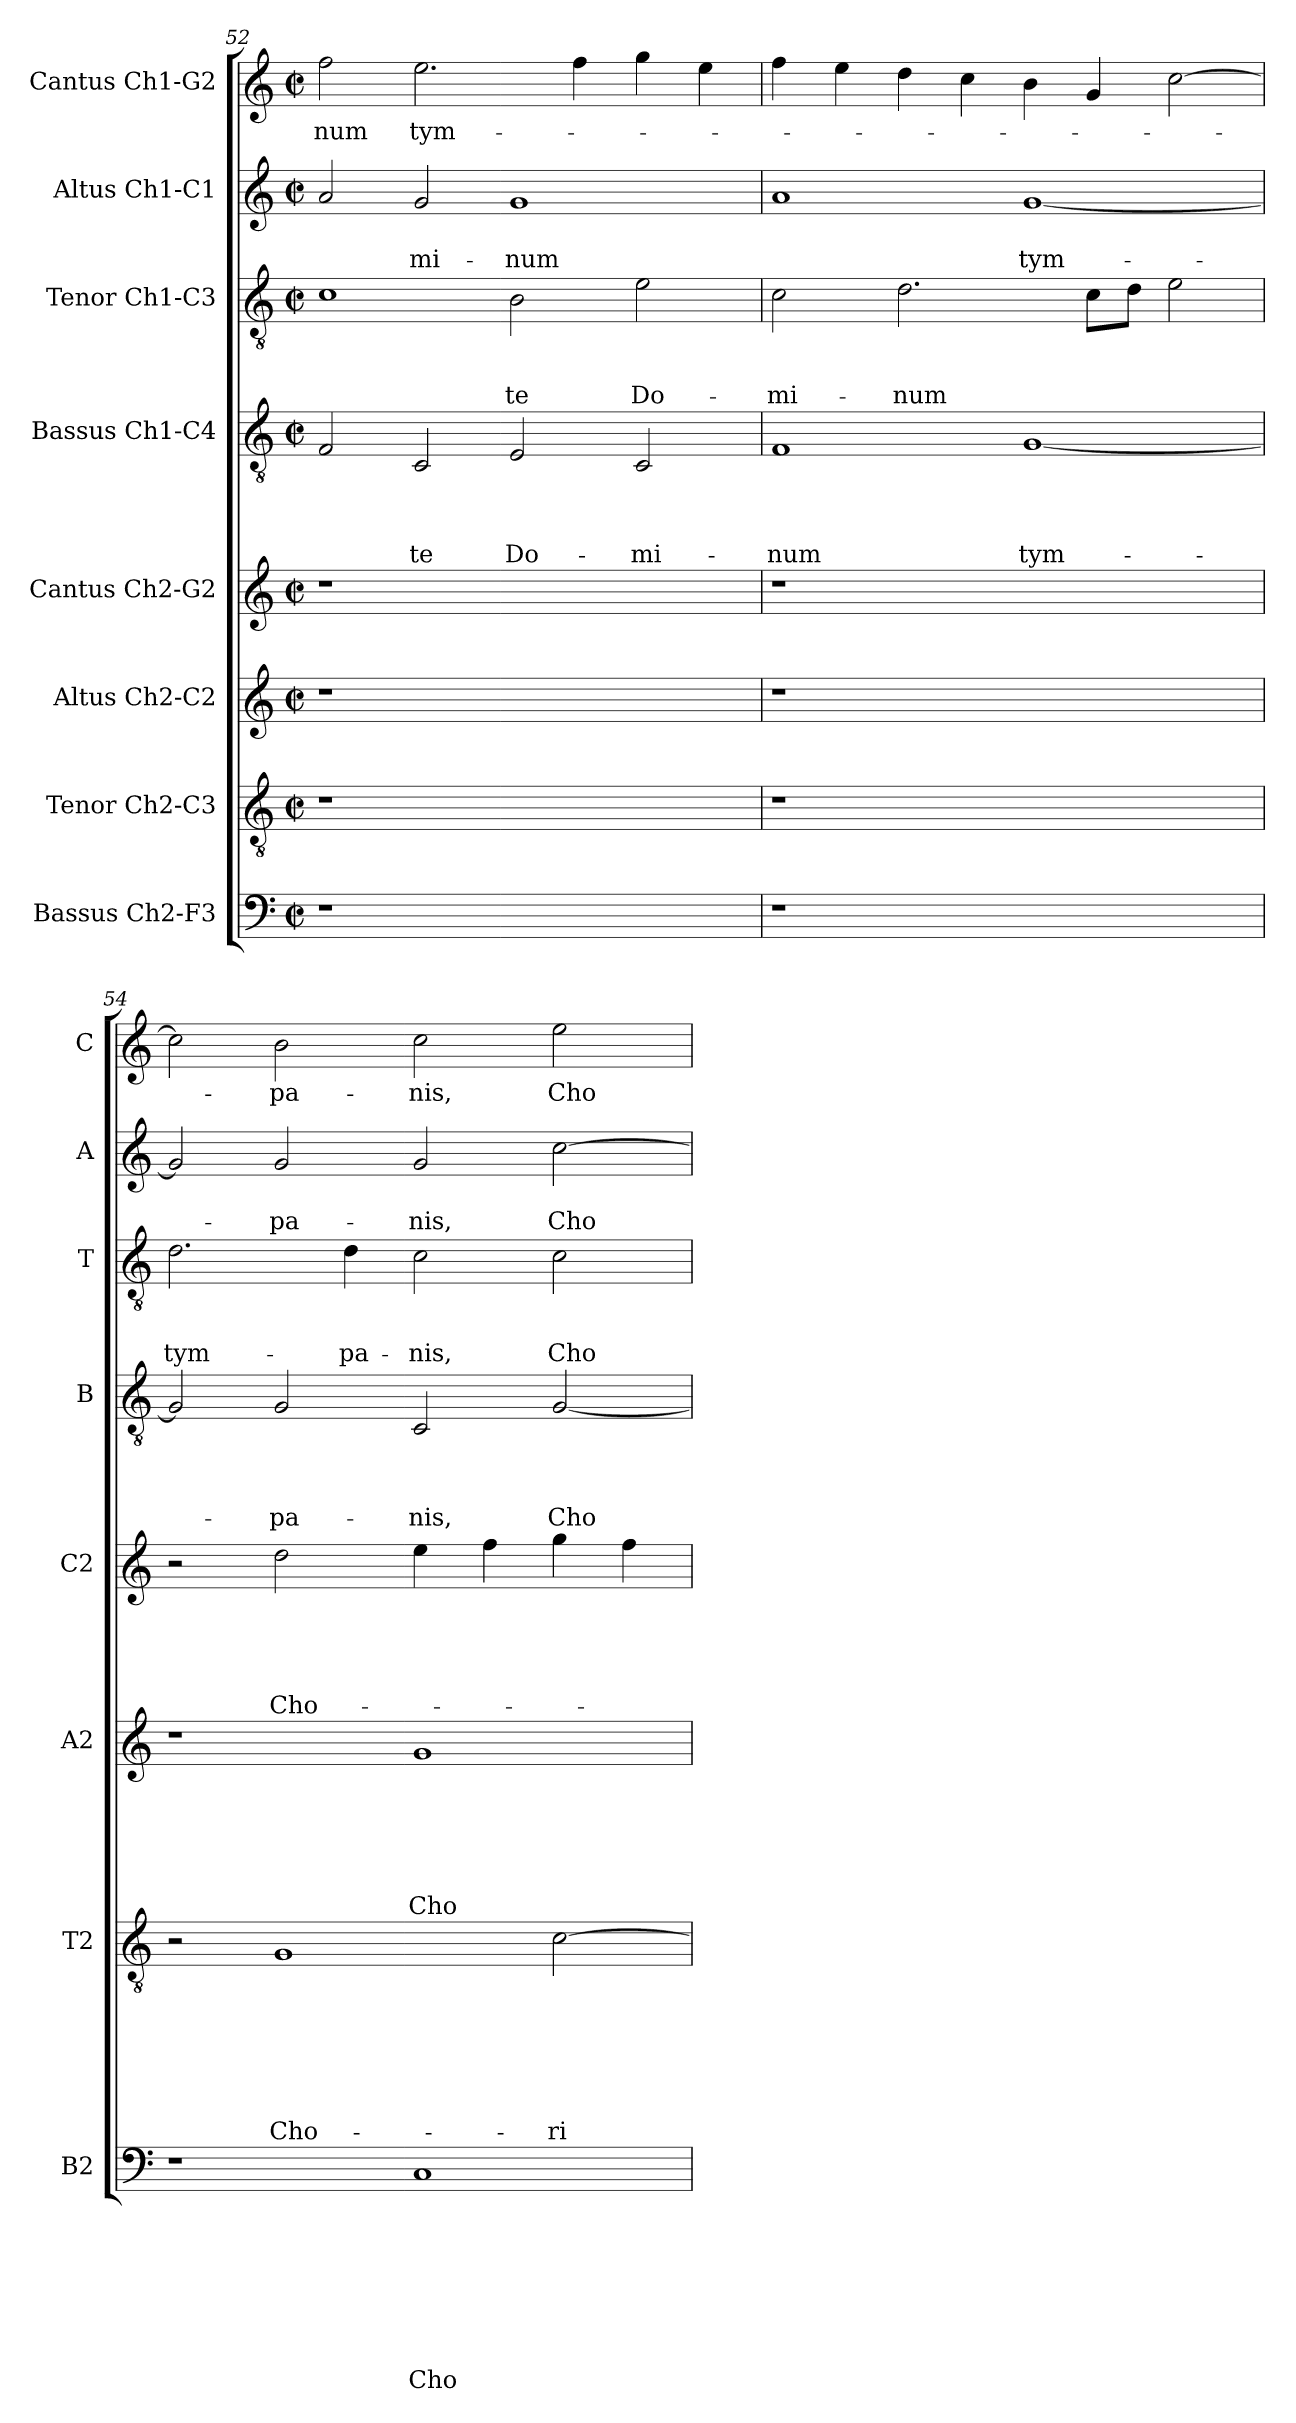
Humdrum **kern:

**kern	**text	**text	**text	**text	**text	**text	**text	**text	**kern	**text	**text	**text	**text	**text	**text	**text	**kern	**text	**text	**text	**text	**text	**text	**kern	**text	**text	**text	**text	**text	**kern	**text	**text	**text	**text	**kern	**text	**text	**text	**kern	**text	**text	**kern	**text
*part8	*part8	*part8	*part8	*part8	*part8	*part8	*part8	*part8	*part7	*part7	*part7	*part7	*part7	*part7	*part7	*part7	*part6	*part6	*part6	*part6	*part6	*part6	*part6	*part5	*part5	*part5	*part5	*part5	*part5	*part4	*part4	*part4	*part4	*part4	*part3	*part3	*part3	*part3	*part2	*part2	*part2	*part1	*part1
*staff8	*staff8	*staff8	*staff8	*staff8	*staff8	*staff8	*staff8	*staff8	*staff7	*staff7	*staff7	*staff7	*staff7	*staff7	*staff7	*staff7	*staff6	*staff6	*staff6	*staff6	*staff6	*staff6	*staff6	*staff5	*staff5	*staff5	*staff5	*staff5	*staff5	*staff4	*staff4	*staff4	*staff4	*staff4	*staff3	*staff3	*staff3	*staff3	*staff2	*staff2	*staff2	*staff1	*staff1
*I"Bassus Ch2-F3	*	*	*	*	*	*	*	*	*I"Tenor Ch2-C3	*	*	*	*	*	*	*	*I"Altus Ch2-C2	*	*	*	*	*	*	*I"Cantus Ch2-G2	*	*	*	*	*	*I"Bassus Ch1-C4	*	*	*	*	*I"Tenor Ch1-C3	*	*	*	*I"Altus Ch1-C1	*	*	*I"Cantus Ch1-G2	*
*I'B2	*	*	*	*	*	*	*	*	*I'T2	*	*	*	*	*	*	*	*I'A2	*	*	*	*	*	*	*I'C2	*	*	*	*	*	*I'B	*	*	*	*	*I'T	*	*	*	*I'A	*	*	*I'C	*
*clefF4	*	*	*	*	*	*	*	*	*clefGv2	*	*	*	*	*	*	*	*clefG2	*	*	*	*	*	*	*clefG2	*	*	*	*	*	*clefGv2	*	*	*	*	*clefGv2	*	*	*	*clefG2	*	*	*clefG2	*
*k[]	*	*	*	*	*	*	*	*	*k[]	*	*	*	*	*	*	*	*k[]	*	*	*	*	*	*	*k[]	*	*	*	*	*	*k[]	*	*	*	*	*k[]	*	*	*	*k[]	*	*	*k[]	*
*C:	*	*	*	*	*	*	*	*	*C:	*	*	*	*	*	*	*	*C:	*	*	*	*	*	*	*C:	*	*	*	*	*	*C:	*	*	*	*	*C:	*	*	*	*C:	*	*	*C:	*
*M2/2	*	*	*	*	*	*	*	*	*M2/2	*	*	*	*	*	*	*	*M2/2	*	*	*	*	*	*	*M2/2	*	*	*	*	*	*M2/2	*	*	*	*	*M2/2	*	*	*	*M2/2	*	*	*M2/2	*
*met(c|)	*	*	*	*	*	*	*	*	*met(c|)	*	*	*	*	*	*	*	*met(c|)	*	*	*	*	*	*	*met(c|)	*	*	*	*	*	*met(c|)	*	*	*	*	*met(c|)	*	*	*	*met(c|)	*	*	*met(c|)	*
=52	=52	=52	=52	=52	=52	=52	=52	=52	=52	=52	=52	=52	=52	=52	=52	=52	=52	=52	=52	=52	=52	=52	=52	=52	=52	=52	=52	=52	=52	=52	=52	=52	=52	=52	=52	=52	=52	=52	=52	=52	=52	=52	=52
!	!	!	!	!	!	!	!	!	!	!	!	!	!	!	!	!	!	!	!	!	!	!	!	!	!	!	!	!	!	!	!	!	!	!	!	!	!	!	!	!	!	!	!LO:LY:b
1r	.	.	.	.	.	.	.	.	1r	.	.	.	.	.	.	.	1r	.	.	.	.	.	.	1r	.	.	.	.	.	2F/	.	.	.	.	1c	.	.	.	2a/	.	.	2ff\	-num
!	!	!	!	!	!	!	!	!	!	!	!	!	!	!	!	!	!	!	!	!	!	!	!	!	!	!	!	!	!	!	!	!	!	!LO:LY:b	!	!	!	!	!	!	!LO:LY:b	!	!LO:LY:b
.	.	.	.	.	.	.	.	.	.	.	.	.	.	.	.	.	.	.	.	.	.	.	.	.	.	.	.	.	.	2C/	.	.	.	-te	.	.	.	.	2g/	.	-mi-	2.ee\	tym-
!	!	!	!	!	!	!	!	!	!	!	!	!	!	!	!	!	!	!	!	!	!	!	!	!	!	!	!	!	!	!	!	!	!	!LO:LY:b	!	!	!	!LO:LY:b	!	!	!LO:LY:b	!	!
1ryy	.	.	.	.	.	.	.	.	1ryy	.	.	.	.	.	.	.	1ryy	.	.	.	.	.	.	1ryy	.	.	.	.	.	2E/	.	.	.	Do-	2B\	.	.	-te	1g	.	-num	.	.
.	.	.	.	.	.	.	.	.	.	.	.	.	.	.	.	.	.	.	.	.	.	.	.	.	.	.	.	.	.	.	.	.	.	.	.	.	.	.	.	.	.	4ff\	.
!	!	!	!	!	!	!	!	!	!	!	!	!	!	!	!	!	!	!	!	!	!	!	!	!	!	!	!	!	!	!	!	!	!	!LO:LY:b	!	!	!	!LO:LY:b	!	!	!	!	!
.	.	.	.	.	.	.	.	.	.	.	.	.	.	.	.	.	.	.	.	.	.	.	.	.	.	.	.	.	.	2C/	.	.	.	-mi-	2e\	.	.	Do-	.	.	.	4gg\	.
.	.	.	.	.	.	.	.	.	.	.	.	.	.	.	.	.	.	.	.	.	.	.	.	.	.	.	.	.	.	.	.	.	.	.	.	.	.	.	.	.	.	4ee\	.
=53	=53	=53	=53	=53	=53	=53	=53	=53	=53	=53	=53	=53	=53	=53	=53	=53	=53	=53	=53	=53	=53	=53	=53	=53	=53	=53	=53	=53	=53	=53	=53	=53	=53	=53	=53	=53	=53	=53	=53	=53	=53	=53	=53
!	!	!	!	!	!	!	!	!	!	!	!	!	!	!	!	!	!	!	!	!	!	!	!	!	!	!	!	!	!	!	!	!	!	!LO:LY:b	!	!	!	!LO:LY:b	!	!	!	!	!
1r	.	.	.	.	.	.	.	.	1r	.	.	.	.	.	.	.	1r	.	.	.	.	.	.	1r	.	.	.	.	.	1F	.	.	.	-num	2c\	.	.	-mi-	1a	.	.	4ff\	.
.	.	.	.	.	.	.	.	.	.	.	.	.	.	.	.	.	.	.	.	.	.	.	.	.	.	.	.	.	.	.	.	.	.	.	.	.	.	.	.	.	.	4ee\	.
!	!	!	!	!	!	!	!	!	!	!	!	!	!	!	!	!	!	!	!	!	!	!	!	!	!	!	!	!	!	!	!	!	!	!	!	!	!	!LO:LY:b	!	!	!	!	!
.	.	.	.	.	.	.	.	.	.	.	.	.	.	.	.	.	.	.	.	.	.	.	.	.	.	.	.	.	.	.	.	.	.	.	2.d\	.	.	-num	.	.	.	4dd\	.
.	.	.	.	.	.	.	.	.	.	.	.	.	.	.	.	.	.	.	.	.	.	.	.	.	.	.	.	.	.	.	.	.	.	.	.	.	.	.	.	.	.	4cc\	.
!	!	!	!	!	!	!	!	!	!	!	!	!	!	!	!	!	!	!	!	!	!	!	!	!	!	!	!	!	!	!	!	!	!	!LO:LY:b	!	!	!	!	!	!	!LO:LY:b	!	!
1ryy	.	.	.	.	.	.	.	.	1ryy	.	.	.	.	.	.	.	1ryy	.	.	.	.	.	.	1ryy	.	.	.	.	.	[1G	.	.	.	tym-	.	.	.	.	[1g	.	tym-	4b\	.
.	.	.	.	.	.	.	.	.	.	.	.	.	.	.	.	.	.	.	.	.	.	.	.	.	.	.	.	.	.	.	.	.	.	.	8c\L	.	.	.	.	.	.	4g/	.
.	.	.	.	.	.	.	.	.	.	.	.	.	.	.	.	.	.	.	.	.	.	.	.	.	.	.	.	.	.	.	.	.	.	.	8d\J	.	.	.	.	.	.	.	.
.	.	.	.	.	.	.	.	.	.	.	.	.	.	.	.	.	.	.	.	.	.	.	.	.	.	.	.	.	.	.	.	.	.	.	2e\	.	.	.	.	.	.	[2cc\	.
=54	=54	=54	=54	=54	=54	=54	=54	=54	=54	=54	=54	=54	=54	=54	=54	=54	=54	=54	=54	=54	=54	=54	=54	=54	=54	=54	=54	=54	=54	=54	=54	=54	=54	=54	=54	=54	=54	=54	=54	=54	=54	=54	=54
!	!	!	!	!	!	!	!	!	!	!	!	!	!	!	!	!	!	!	!	!	!	!	!	!	!	!	!	!	!	!	!	!	!	!	!	!	!	!LO:LY:b	!	!	!	!	!
1r	.	.	.	.	.	.	.	.	2r	.	.	.	.	.	.	.	1r	.	.	.	.	.	.	2r	.	.	.	.	.	2G/]	.	.	.	.	2.d\	.	.	tym-	2g/]	.	.	2cc\]	.
!	!	!	!	!	!	!	!	!	!	!	!	!	!	!	!	!LO:LY:b	!	!	!	!	!	!	!	!	!	!	!	!	!LO:LY:b	!	!	!	!	!LO:LY:b	!	!	!	!	!	!	!LO:LY:b	!	!LO:LY:b
.	.	.	.	.	.	.	.	.	1G	.	.	.	.	.	.	Cho-	.	.	.	.	.	.	.	2dd\	.	.	.	.	Cho-	2G/	.	.	.	-pa-	.	.	.	.	2g/	.	-pa-	2b\	-pa-
!	!	!	!	!	!	!	!	!	!	!	!	!	!	!	!	!	!	!	!	!	!	!	!	!	!	!	!	!	!	!	!	!	!	!	!	!	!	!LO:LY:b	!	!	!	!	!
.	.	.	.	.	.	.	.	.	.	.	.	.	.	.	.	.	.	.	.	.	.	.	.	.	.	.	.	.	.	.	.	.	.	.	4d\	.	.	-pa-	.	.	.	.	.
!	!	!	!	!	!	!	!	!LO:LY:b	!	!	!	!	!	!	!	!	!	!	!	!	!	!	!LO:LY:b	!	!	!	!	!	!	!	!	!	!	!LO:LY:b	!	!	!	!LO:LY:b	!	!	!LO:LY:b	!	!LO:LY:b
1C	.	.	.	.	.	.	.	Cho-	.	.	.	.	.	.	.	.	1g	.	.	.	.	.	Cho-	4ee\	.	.	.	.	.	2C/	.	.	.	-nis,	2c\	.	.	-nis,	2g/	.	-nis,	2cc\	-nis,
.	.	.	.	.	.	.	.	.	.	.	.	.	.	.	.	.	.	.	.	.	.	.	.	4ff\	.	.	.	.	.	.	.	.	.	.	.	.	.	.	.	.	.	.	.
!	!	!	!	!	!	!	!	!	!	!	!	!	!	!	!	!LO:LY:b	!	!	!	!	!	!	!	!	!	!	!	!	!	!	!	!	!	!LO:LY:b	!	!	!	!LO:LY:b	!	!	!LO:LY:b	!	!LO:LY:b
.	.	.	.	.	.	.	.	.	[2c\	.	.	.	.	.	.	-ri-	.	.	.	.	.	.	.	4gg\	.	.	.	.	.	[2G/	.	.	.	Cho-	2c\	.	.	Cho-	[2cc\	.	Cho-	2ee\	Cho-
.	.	.	.	.	.	.	.	.	.	.	.	.	.	.	.	.	.	.	.	.	.	.	.	4ff\	.	.	.	.	.	.	.	.	.	.	.	.	.	.	.	.	.	.	.
=	=	=	=	=	=	=	=	=	=	=	=	=	=	=	=	=	=	=	=	=	=	=	=	=	=	=	=	=	=	=	=	=	=	=	=	=	=	=	=	=	=	=	=
*-	*-	*-	*-	*-	*-	*-	*-	*-	*-	*-	*-	*-	*-	*-	*-	*-	*-	*-	*-	*-	*-	*-	*-	*-	*-	*-	*-	*-	*-	*-	*-	*-	*-	*-	*-	*-	*-	*-	*-	*-	*-	*-	*-
